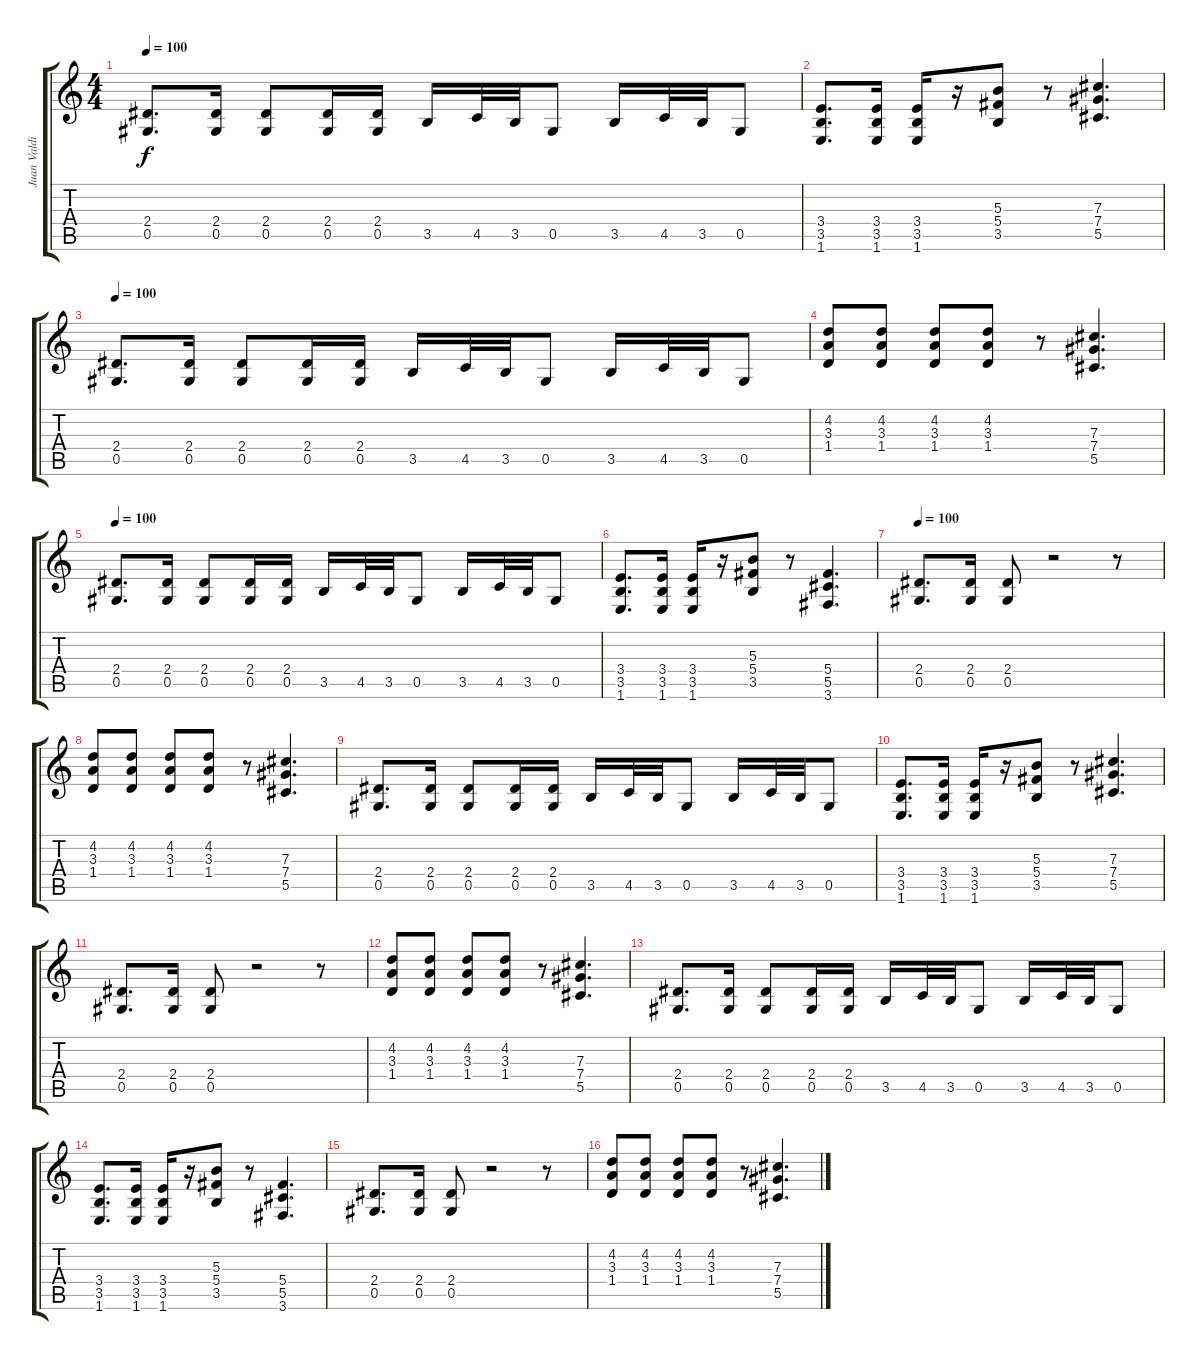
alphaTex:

\track ("Juan Valdivia" "Juan Valdi") {instrument distortionguitar}
\staff {score tabs}
\tuning (Eb4 Bb3 Gb3 Db3 Ab2 Eb2) {hide}
\ts (4 4)
\tempo 100
\clef g2
\ks c
(2.4 0.5).8{d dy f} (2.4 0.5).16 (2.4 0.5).8 (2.4 0.5).16 (2.4 0.5).16 3.5.16 4.5.32 3.5.32 0.5.8 3.5.16 4.5.32 3.5.32 0.5.8 |
(3.4 3.5 1.6).8{d} (3.4 3.5 1.6).16 (3.4 3.5 1.6).16 r.16 (5.3 5.4 3.5).8 r.8 (7.3 7.4 5.5).4{d} |
\tempo 100
(2.4 0.5).8{d} (2.4 0.5).16 (2.4 0.5).8 (2.4 0.5).16 (2.4 0.5).16 3.5.16 4.5.32 3.5.32 0.5.8 3.5.16 4.5.32 3.5.32 0.5.8 |
(4.2 3.3 1.4).8 (4.2 3.3 1.4).8 (4.2 3.3 1.4).8 (4.2 3.3 1.4).8 r.8 (7.3 7.4 5.5).4{d} |
\tempo 100
(2.4 0.5).8{d} (2.4 0.5).16 (2.4 0.5).8 (2.4 0.5).16 (2.4 0.5).16 3.5.16 4.5.32 3.5.32 0.5.8 3.5.16 4.5.32 3.5.32 0.5.8 |
(3.4 3.5 1.6).8{d} (3.4 3.5 1.6).16 (3.4 3.5 1.6).16 r.16 (5.3 5.4 3.5).8 r.8 (5.4 5.5 3.6).4{d} |
\tempo 100
(2.4 0.5).8{d} (2.4 0.5).16 (2.4 0.5).8 r.2 r.8 |
(4.2 3.3 1.4).8 (4.2 3.3 1.4).8 (4.2 3.3 1.4).8 (4.2 3.3 1.4).8 r.8 (7.3 7.4 5.5).4{d} |
(2.4 0.5).8{d} (2.4 0.5).16 (2.4 0.5).8 (2.4 0.5).16 (2.4 0.5).16 3.5.16 4.5.32 3.5.32 0.5.8 3.5.16 4.5.32 3.5.32 0.5.8 |
(3.4 3.5 1.6).8{d} (3.4 3.5 1.6).16 (3.4 3.5 1.6).16 r.16 (5.3 5.4 3.5).8 r.8 (7.3 7.4 5.5).4{d} |
(2.4 0.5).8{d} (2.4 0.5).16 (2.4 0.5).8 r.2 r.8 |
(4.2 3.3 1.4).8 (4.2 3.3 1.4).8 (4.2 3.3 1.4).8 (4.2 3.3 1.4).8 r.8 (7.3 7.4 5.5).4{d} |
(2.4 0.5).8{d} (2.4 0.5).16 (2.4 0.5).8 (2.4 0.5).16 (2.4 0.5).16 3.5.16 4.5.32 3.5.32 0.5.8 3.5.16 4.5.32 3.5.32 0.5.8 |
(3.4 3.5 1.6).8{d} (3.4 3.5 1.6).16 (3.4 3.5 1.6).16 r.16 (5.3 5.4 3.5).8 r.8 (5.4 5.5 3.6).4{d} |
(2.4 0.5).8{d} (2.4 0.5).16 (2.4 0.5).8 r.2 r.8 |
(4.2 3.3 1.4).8 (4.2 3.3 1.4).8 (4.2 3.3 1.4).8 (4.2 3.3 1.4).8 r.8 (7.3 7.4 5.5).4{d}
